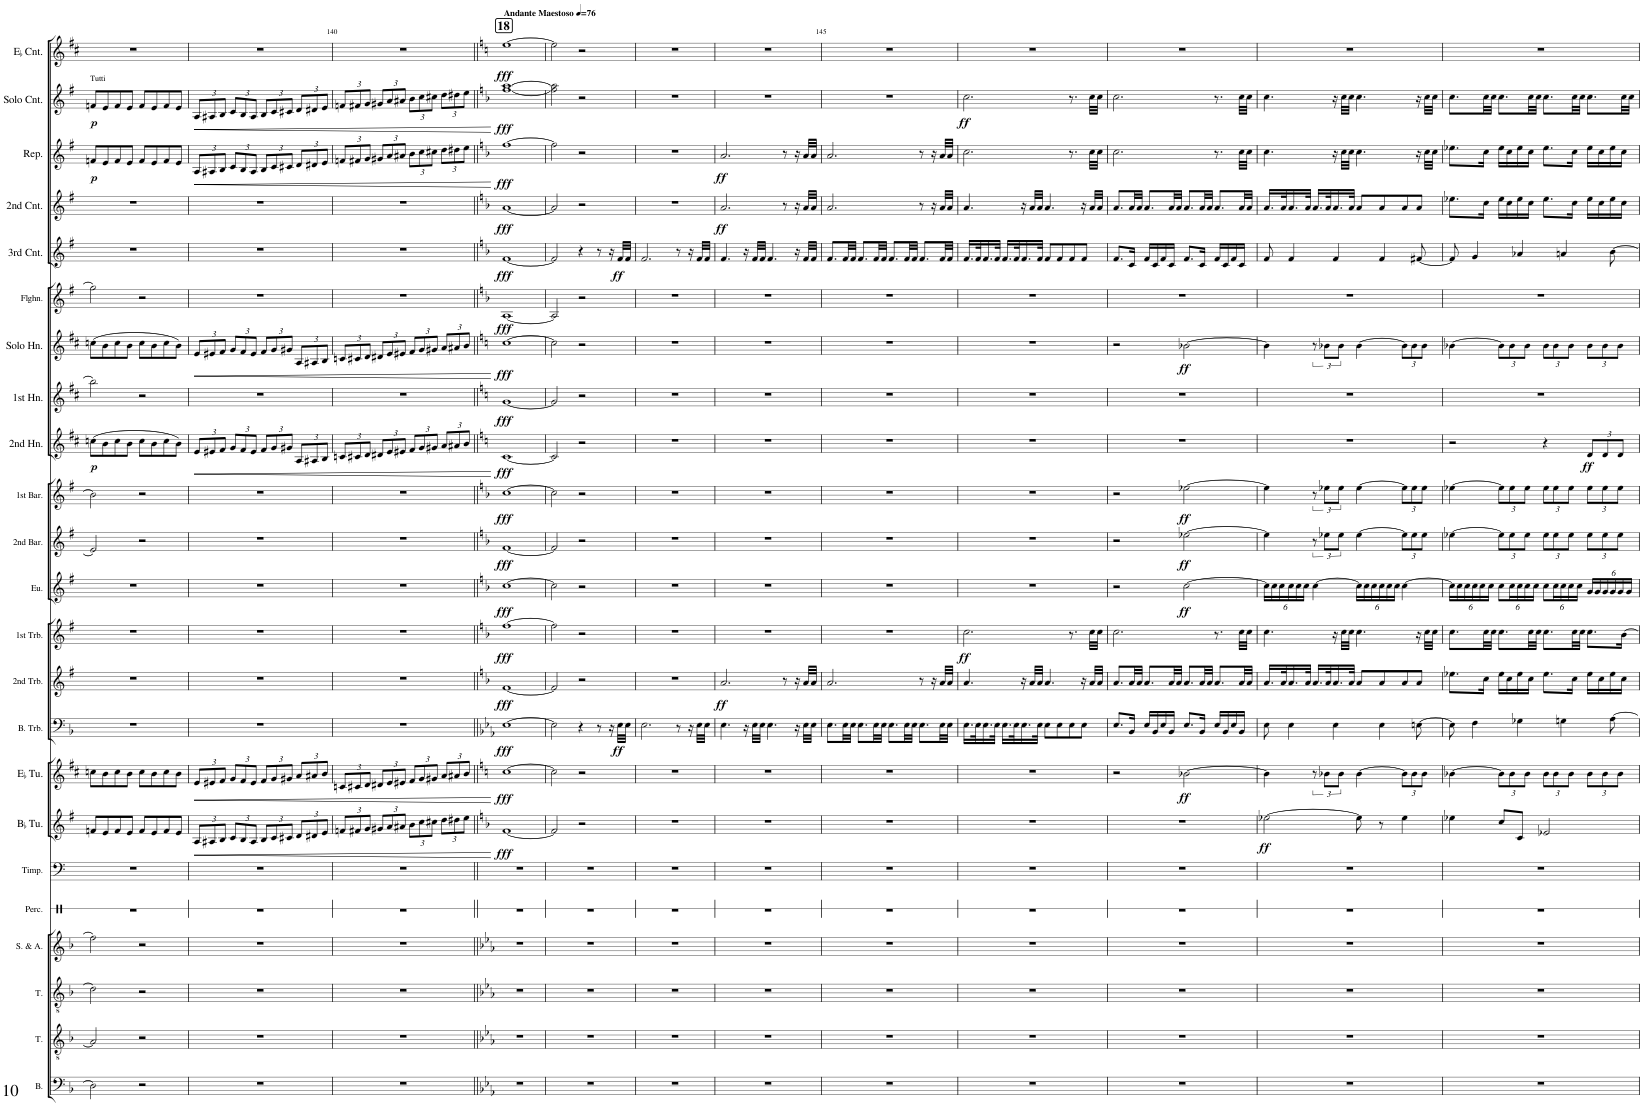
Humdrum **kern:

**kern	**kern	**kern	**kern	**kern	**kern	**kern	**dynam	**kern	**dynam	**kern	**dynam	**kern	**dynam	**kern	**dynam	**kern	**dynam	**kern	**dynam	**kern	**dynam	**kern	**dynam	**kern	**dynam	**kern	**dynam	**kern	**dynam	**kern	**dynam	**kern	**dynam	**kern	**dynam	**kern	**dynam	**kern	**dynam
*part23	*part22	*part21	*part20	*part19	*part18	*part17	*part17	*part16	*part16	*part15	*part15	*part14	*part14	*part13	*part13	*part12	*part12	*part11	*part11	*part10	*part10	*part9	*part9	*part8	*part8	*part7	*part7	*part6	*part6	*part5	*part5	*part4	*part4	*part3	*part3	*part2	*part2	*part1	*part1
*staff23	*staff22	*staff21	*staff20	*staff19	*staff18	*staff17	*staff17	*staff16	*staff16	*staff15	*staff15	*staff14	*staff14	*staff13	*staff13	*staff12	*staff12	*staff11	*staff11	*staff10	*staff10	*staff9	*staff9	*staff8	*staff8	*staff7	*staff7	*staff6	*staff6	*staff5	*staff5	*staff4	*staff4	*staff3	*staff3	*staff2	*staff2	*staff1	*staff1
*I"Bass	*I"Tenor	*I"Tenor	*I"Soprano Alto	*I"Percussion: Bass Drum, Gong, Cymbal	*I"6 Timpani	*I"BaccidentalFlat Tuba	*	*I"EaccidentalFlat Tuba	*	*I"Bass Trombone	*	*I"2nd Trombone	*	*I"1st Trombone	*	*I"Euphonium	*	*I"2nd Baritone	*	*I"1st Baritone	*	*I"2nd EaccidentalFlat Horn	*	*I"1st EaccidentalFlat Horn	*	*I"Solo EaccidentalFlat Horn	*	*I"Flugelhorn	*	*I"3rd BaccidentalFlat Cornet	*	*I"2nd BaccidentalFlat Cornet	*	*I"Repiano BaccidentalFlat Cornet	*	*I"Solo BaccidentalFlat Cornet	*	*I"EaccidentalFlat Cornet	*
*I'B.	*I'T.	*I'T.	*	*I'Perc.	*I'Timp.	*I'BaccidentalFlat Tu.	*	*I'EaccidentalFlat Tu.	*	*I'B. Trb.	*	*I'2nd Trb.	*	*I'1st Trb.	*	*I'Eu.	*	*I'2nd Bar.	*	*I'1st Bar.	*	*I'2nd Hn.	*	*I'1st Hn.	*	*I'Solo Hn.	*	*I'Flghn.	*	*I'3rd Cnt.	*	*I'2nd Cnt.	*	*I'Rep.	*	*I'Solo Cnt.	*	*I'EaccidentalFlat Cnt.	*
!!LO:PB:g=z
*clefF4	*clefGv2	*clefGv2	*clefG2	*clefX	*clefF4	*clefG2	*	*clefG2	*	*clefF4	*	*clefG2	*	*clefG2	*	*clefG2	*	*clefG2	*	*clefG2	*	*clefG2	*	*clefG2	*	*clefG2	*	*clefG2	*	*clefG2	*	*clefG2	*	*clefG2	*	*clefG2	*	*clefG2	*
*	*	*	*	*	*	*Trd15c26	*	*Trd12c21	*	*	*	*Trd8c14	*	*Trd8c14	*	*Trd8c14	*	*Trd8c14	*	*Trd8c14	*	*Trd5c9	*	*Trd5c9	*	*Trd5c9	*	*Trd1c2	*	*Trd1c2	*	*Trd1c2	*	*Trd1c2	*	*Trd1c2	*	*Trd-2c-3	*
*k[b-]	*k[b-]	*k[b-]	*k[b-]	*k[]	*k[]	*k[f#]	*	*k[f#c#]	*	*k[b-]	*	*k[f#]	*	*k[f#]	*	*k[f#]	*	*k[f#]	*	*k[f#]	*	*k[f#c#]	*	*k[f#c#]	*	*k[f#c#]	*	*k[f#]	*	*k[f#]	*	*k[f#]	*	*k[f#]	*	*k[f#]	*	*k[f#c#]	*
*M4/4	*M4/4	*M4/4	*M4/4	*M4/4	*M4/4	*M4/4	*	*M4/4	*	*M4/4	*	*M4/4	*	*M4/4	*	*M4/4	*	*M4/4	*	*M4/4	*	*M4/4	*	*M4/4	*	*M4/4	*	*M4/4	*	*M4/4	*	*M4/4	*	*M4/4	*	*M4/4	*	*M4/4	*
=138	=138	=138	=138	=138	=138	=138	=138	=138	=138	=138	=138	=138	=138	=138	=138	=138	=138	=138	=138	=138	=138	=138	=138	=138	=138	=138	=138	=138	=138	=138	=138	=138	=138	=138	=138	=138	=138	=138	=138
!	!	!	!	!	!	!	!	!	!	!	!	!	!	!	!	!	!	!	!	!	!	!	!	!	!	!	!	!	!	!	!	!	!	!	!	!LO:TX:a:t=Tutti	!	!	!
!	!	!	!	!	!	!	!	!	!	!	!	!	!	!	!	!	!	!	!	!	!	!	!LO:DY:b	!	!	!	!	!	!	!	!	!	!	!	!LO:DY:b	!	!LO:DY:b	!	!
2D\]	2A/]	2d\]	2ff\]	1r	1r	8fn/L	.	8ccn\L	.	1r	.	1r	.	1r	.	1r	.	2e/]	.	2b\]	.	(8ccn\L	p	2bb\]	.	(8ccn\L	.	2gg\]	.	1r	.	1r	.	8fn/L	p	8fn/L	p	1r	.
.	.	.	.	.	.	8e/	.	8b\	.	.	.	.	.	.	.	.	.	.	.	.	.	8b\	.	.	.	8b\	.	.	.	.	.	.	.	8e/	.	8e/	.	.	.
.	.	.	.	.	.	8f/	.	8cc\	.	.	.	.	.	.	.	.	.	.	.	.	.	8cc\	.	.	.	8cc\	.	.	.	.	.	.	.	8f/	.	8f/	.	.	.
.	.	.	.	.	.	8e/J	.	8b\J	.	.	.	.	.	.	.	.	.	.	.	.	.	8b\J	.	.	.	8b\J	.	.	.	.	.	.	.	8e/J	.	8e/J	.	.	.
2r	2r	2r	2r	.	.	8f/L	.	8cc\L	.	.	.	.	.	.	.	.	.	2r	.	2r	.	8cc\L	.	2r	.	8cc\L	.	2r	.	.	.	.	.	8f/L	.	8f/L	.	.	.
.	.	.	.	.	.	8e/	.	8b\	.	.	.	.	.	.	.	.	.	.	.	.	.	8b\	.	.	.	8b\	.	.	.	.	.	.	.	8e/	.	8e/	.	.	.
.	.	.	.	.	.	8f/	.	8cc\	.	.	.	.	.	.	.	.	.	.	.	.	.	8cc\	.	.	.	8cc\	.	.	.	.	.	.	.	8f/	.	8f/	.	.	.
.	.	.	.	.	.	8e/J	.	8b\J	.	.	.	.	.	.	.	.	.	.	.	.	.	8b\J)	.	.	.	8b\J)	.	.	.	.	.	.	.	8e/J	.	8e/J	.	.	.
=139	=139	=139	=139	=139	=139	=139	=139	=139	=139	=139	=139	=139	=139	=139	=139	=139	=139	=139	=139	=139	=139	=139	=139	=139	=139	=139	=139	=139	=139	=139	=139	=139	=139	=139	=139	=139	=139	=139	=139
*	*	*	*	*	*	*Xbrackettup	*	*	*	*	*	*	*	*	*	*	*	*	*	*	*	*	*	*	*	*	*	*	*	*	*	*	*	*	*	*	*	*	*
!	!	!	!	!	!	!	!LO:HP:b	!	!	!	!	!	!	!	!	!	!	!	!	!	!	!	!	!	!	!	!	!	!	!	!	!	!	!	!	!	!	!	!
*	*	*	*	*	*	*	*	*Xbrackettup	*	*	*	*	*	*	*	*	*	*	*	*	*	*	*	*	*	*	*	*	*	*	*	*	*	*	*	*	*	*	*
!	!	!	!	!	!	!	!	!	!LO:HP:b	!	!	!	!	!	!	!	!	!	!	!	!	!	!	!	!	!	!	!	!	!	!	!	!	!	!	!	!	!	!
*	*	*	*	*	*	*	*	*	*	*	*	*	*	*	*	*	*	*	*	*	*	*Xbrackettup	*	*	*	*	*	*	*	*	*	*	*	*	*	*	*	*	*
!	!	!	!	!	!	!	!	!	!	!	!	!	!	!	!	!	!	!	!	!	!	!	!LO:HP:b	!	!	!	!	!	!	!	!	!	!	!	!	!	!	!	!
*	*	*	*	*	*	*	*	*	*	*	*	*	*	*	*	*	*	*	*	*	*	*	*	*	*	*Xbrackettup	*	*	*	*	*	*	*	*	*	*	*	*	*
!	!	!	!	!	!	!	!	!	!	!	!	!	!	!	!	!	!	!	!	!	!	!	!	!	!	!	!LO:HP:b	!	!	!	!	!	!	!	!	!	!	!	!
*	*	*	*	*	*	*	*	*	*	*	*	*	*	*	*	*	*	*	*	*	*	*	*	*	*	*	*	*	*	*	*	*	*	*Xbrackettup	*	*	*	*	*
!	!	!	!	!	!	!	!	!	!	!	!	!	!	!	!	!	!	!	!	!	!	!	!	!	!	!	!	!	!	!	!	!	!	!	!LO:HP:b	!	!	!	!
*	*	*	*	*	*	*	*	*	*	*	*	*	*	*	*	*	*	*	*	*	*	*	*	*	*	*	*	*	*	*	*	*	*	*	*	*Xbrackettup	*	*	*
!	!	!	!	!	!	!	!	!	!	!	!	!	!	!	!	!	!	!	!	!	!	!	!	!	!	!	!	!	!	!	!	!	!	!	!	!	!LO:HP:b	!	!
1r	1r	1r	1r	1r	1r	12A/L	<	12e/L	<	1r	.	1r	.	1r	.	1r	.	1r	.	1r	.	12e/L	<	1r	.	12e/L	<	1r	.	1r	.	1r	.	12A/L	<	12A/L	<	1r	.
.	.	.	.	.	.	12A#X/	.	12e#X/	.	.	.	.	.	.	.	.	.	.	.	.	.	12e#X/	.	.	.	12e#X/	.	.	.	.	.	.	.	12A#X/	.	12A#X/	.	.	.
.	.	.	.	.	.	12B/J	.	12f#/J	.	.	.	.	.	.	.	.	.	.	.	.	.	12f#/J	.	.	.	12f#/J	.	.	.	.	.	.	.	12B/J	.	12B/J	.	.	.
.	.	.	.	.	.	12c/L	.	12g/L	.	.	.	.	.	.	.	.	.	.	.	.	.	12g/L	.	.	.	12g/L	.	.	.	.	.	.	.	12c/L	.	12c/L	.	.	.
.	.	.	.	.	.	12B/	.	12f#/	.	.	.	.	.	.	.	.	.	.	.	.	.	12f#/	.	.	.	12f#/	.	.	.	.	.	.	.	12B/	.	12B/	.	.	.
.	.	.	.	.	.	12A#/J	.	12e#/J	.	.	.	.	.	.	.	.	.	.	.	.	.	12e#/J	.	.	.	12e#/J	.	.	.	.	.	.	.	12A#/J	.	12A#/J	.	.	.
.	.	.	.	.	.	12B/L	.	12f#/L	.	.	.	.	.	.	.	.	.	.	.	.	.	12f#/L	.	.	.	12f#/L	.	.	.	.	.	.	.	12B/L	.	12B/L	.	.	.
.	.	.	.	.	.	12c/	.	12g/	.	.	.	.	.	.	.	.	.	.	.	.	.	12g/	.	.	.	12g/	.	.	.	.	.	.	.	12c/	.	12c/	.	.	.
.	.	.	.	.	.	12c#X/J	.	12g#X/J	.	.	.	.	.	.	.	.	.	.	.	.	.	12g#X/J	.	.	.	12g#X/J	.	.	.	.	.	.	.	12c#X/J	.	12c#X/J	.	.	.
.	.	.	.	.	.	12d/L	.	12a/L	.	.	.	.	.	.	.	.	.	.	.	.	.	12A/L	.	.	.	12A/L	.	.	.	.	.	.	.	12d/L	.	12d/L	.	.	.
.	.	.	.	.	.	12d#X/	.	12a#X/	.	.	.	.	.	.	.	.	.	.	.	.	.	12A#X/	.	.	.	12A#X/	.	.	.	.	.	.	.	12d#X/	.	12d#X/	.	.	.
.	.	.	.	.	.	12e/J	.	12b/J	.	.	.	.	.	.	.	.	.	.	.	.	.	12B/J	.	.	.	12B/J	.	.	.	.	.	.	.	12e/J	.	12e/J	.	.	.
=140	=140	=140	=140	=140	=140	=140	=140	=140	=140	=140	=140	=140	=140	=140	=140	=140	=140	=140	=140	=140	=140	=140	=140	=140	=140	=140	=140	=140	=140	=140	=140	=140	=140	=140	=140	=140	=140	=140	=140
1r	1r	1r	1r	1r	1r	12fn/L	.	12cn/L	.	1r	.	1r	.	1r	.	1r	.	1r	.	1r	.	12cn/L	.	1r	.	12cn/L	.	1r	.	1r	.	1r	.	12fn/L	.	12fn/L	.	1r	.
.	.	.	.	.	.	12f#X/	.	12c#X/	.	.	.	.	.	.	.	.	.	.	.	.	.	12c#X/	.	.	.	12c#X/	.	.	.	.	.	.	.	12f#X/	.	12f#X/	.	.	.
.	.	.	.	.	.	12g/J	.	12d/J	.	.	.	.	.	.	.	.	.	.	.	.	.	12d/J	.	.	.	12d/J	.	.	.	.	.	.	.	12g/J	.	12g/J	.	.	.
.	.	.	.	.	.	12g#X/L	.	12d#X/L	.	.	.	.	.	.	.	.	.	.	.	.	.	12d#X/L	.	.	.	12d#X/L	.	.	.	.	.	.	.	12g#X/L	.	12g#X/L	.	.	.
.	.	.	.	.	.	12a/	.	12e/	.	.	.	.	.	.	.	.	.	.	.	.	.	12e/	.	.	.	12e/	.	.	.	.	.	.	.	12a/	.	12a/	.	.	.
.	.	.	.	.	.	12a#X/J	.	12e#X/J	.	.	.	.	.	.	.	.	.	.	.	.	.	12e#X/J	.	.	.	12e#X/J	.	.	.	.	.	.	.	12a#X/J	.	12a#X/J	.	.	.
.	.	.	.	.	.	12b\L	.	12f#/L	.	.	.	.	.	.	.	.	.	.	.	.	.	12f#/L	.	.	.	12f#/L	.	.	.	.	.	.	.	12b\L	.	12b\L	.	.	.
.	.	.	.	.	.	12cc\	.	12g/	.	.	.	.	.	.	.	.	.	.	.	.	.	12g/	.	.	.	12g/	.	.	.	.	.	.	.	12cc\	.	12cc\	.	.	.
.	.	.	.	.	.	12cc#X\J	.	12g#X/J	.	.	.	.	.	.	.	.	.	.	.	.	.	12g#X/J	.	.	.	12g#X/J	.	.	.	.	.	.	.	12cc#X\J	.	12cc#X\J	.	.	.
.	.	.	.	.	.	12dd\L	.	12a/L	.	.	.	.	.	.	.	.	.	.	.	.	.	12a/L	.	.	.	12a/L	.	.	.	.	.	.	.	12dd\L	.	12dd\L	.	.	.
.	.	.	.	.	.	12dd#X\	.	12a#X/	.	.	.	.	.	.	.	.	.	.	.	.	.	12a#X/	.	.	.	12a#X/	.	.	.	.	.	.	.	12dd#X\	.	12dd#X\	.	.	.
.	.	.	.	.	.	12ee\J	.	12b/J	.	.	.	.	.	.	.	.	.	.	.	.	.	12b/J	.	.	.	12b/J	.	.	.	.	.	.	.	12ee\J	.	12ee\J	.	.	.
.	.	.	.	.	.	.	[	.	[	.	.	.	.	.	.	.	.	.	.	.	.	.	[	.	.	.	[	.	.	.	.	.	.	.	[	.	[	.	.
=141||	=141||	=141||	=141||	=141||	=141||	=141||	=141||	=141||	=141||	=141||	=141||	=141||	=141||	=141||	=141||	=141||	=141||	=141||	=141||	=141||	=141||	=141||	=141||	=141||	=141||	=141||	=141||	=141||	=141||	=141||	=141||	=141||	=141||	=141||	=141||	=141||	=141||	=141||	=141||
*k[b-e-a-]	*k[b-e-a-]	*k[b-e-a-]	*k[b-e-a-]	*	*	*k[b-]	*	*k[]	*	*k[b-e-a-]	*	*k[b-]	*	*k[b-]	*	*k[b-]	*	*k[b-]	*	*k[b-]	*	*k[]	*	*k[]	*	*k[]	*	*k[b-]	*	*k[b-]	*	*k[b-]	*	*k[b-]	*	*k[b-]	*	*k[]	*
*	*	*	*	*	*	*	*	*	*	*	*	*	*	*	*	*	*	*	*	*	*	*	*	*	*	*	*	*	*	*	*	*	*	*	*	*	*	*MM76	*
!	!	!	!	!	!	!	!	!	!	!	!	!	!	!	!	!	!	!	!	!	!	!	!	!	!	!	!	!	!	!	!	!	!	!	!	!	!	!LO:TX:a:B:t=Andante Maestoso	!
!	!	!	!	!	!	!	!	!	!	!	!	!	!	!	!	!	!	!	!	!	!	!	!	!	!	!	!	!	!	!	!	!	!	!	!	!	!	!LO:TX:a:B:t=18	!
!	!	!	!	!	!	!	!LO:DY:b	!	!LO:DY:b	!	!LO:DY:b	!	!LO:DY:b	!	!LO:DY:b	!	!LO:DY:b	!	!LO:DY:b	!	!LO:DY:b	!	!LO:DY:b	!	!LO:DY:b	!	!LO:DY:b	!	!LO:DY:b	!	!LO:DY:b	!	!LO:DY:b	!	!LO:DY:b	!	!LO:DY:b	!	!LO:DY:b
1r	1r	1r	1r	1r	1r	[1f	fff	[1cc	fff	[1E-	fff	[1f	fff	[1ff	fff	[1cc	fff	[1f	fff	[1cc	fff	[1c	fff	[1g	fff	[1cc	fff	[1A	fff	[1f	fff	[1a	fff	[1ff	fff	[1ff [1aa	fff	[1ee	fff
=142	=142	=142	=142	=142	=142	=142	=142	=142	=142	=142	=142	=142	=142	=142	=142	=142	=142	=142	=142	=142	=142	=142	=142	=142	=142	=142	=142	=142	=142	=142	=142	=142	=142	=142	=142	=142	=142	=142	=142
1r	1r	1r	1r	1r	1r	2f/]	.	2cc\]	.	2E-\]	.	2f/]	.	2ff\]	.	2cc\]	.	2f/]	.	2cc\]	.	2c/]	.	2g/]	.	2cc\]	.	2A/]	.	2f/]	.	2a/]	.	2ff\]	.	2ff\] 2aa\]	.	2ee\]	.
.	.	.	.	.	.	2r	.	2r	.	4r	.	2r	.	2r	.	2r	.	2r	.	2r	.	2r	.	2r	.	2r	.	2r	.	4r	.	2r	.	2r	.	2r	.	2r	.
.	.	.	.	.	.	.	.	.	.	8r	.	.	.	.	.	.	.	.	.	.	.	.	.	.	.	.	.	.	.	8r	.	.	.	.	.	.	.	.	.
.	.	.	.	.	.	.	.	.	.	16r	.	.	.	.	.	.	.	.	.	.	.	.	.	.	.	.	.	.	.	16r	.	.	.	.	.	.	.	.	.
!	!	!	!	!	!	!	!	!	!	!	!LO:DY:b	!	!	!	!	!	!	!	!	!	!	!	!	!	!	!	!	!	!	!	!LO:DY:b	!	!	!	!	!	!	!	!
.	.	.	.	.	.	.	.	.	.	32E-\LLL	ff	.	.	.	.	.	.	.	.	.	.	.	.	.	.	.	.	.	.	32f/LLL	ff	.	.	.	.	.	.	.	.
.	.	.	.	.	.	.	.	.	.	32E-\JJJ	.	.	.	.	.	.	.	.	.	.	.	.	.	.	.	.	.	.	.	32f/JJJ	.	.	.	.	.	.	.	.	.
=143	=143	=143	=143	=143	=143	=143	=143	=143	=143	=143	=143	=143	=143	=143	=143	=143	=143	=143	=143	=143	=143	=143	=143	=143	=143	=143	=143	=143	=143	=143	=143	=143	=143	=143	=143	=143	=143	=143	=143
1r	1r	1r	1r	1r	1r	1r	.	1r	.	2.E-\	.	1r	.	1r	.	1r	.	1r	.	1r	.	1r	.	1r	.	1r	.	1r	.	2.f/	.	1r	.	1r	.	1r	.	1r	.
.	.	.	.	.	.	.	.	.	.	8r	.	.	.	.	.	.	.	.	.	.	.	.	.	.	.	.	.	.	.	8r	.	.	.	.	.	.	.	.	.
.	.	.	.	.	.	.	.	.	.	16r	.	.	.	.	.	.	.	.	.	.	.	.	.	.	.	.	.	.	.	16r	.	.	.	.	.	.	.	.	.
.	.	.	.	.	.	.	.	.	.	32E-\LLL	.	.	.	.	.	.	.	.	.	.	.	.	.	.	.	.	.	.	.	32f/LLL	.	.	.	.	.	.	.	.	.
.	.	.	.	.	.	.	.	.	.	32E-\JJJ	.	.	.	.	.	.	.	.	.	.	.	.	.	.	.	.	.	.	.	32f/JJJ	.	.	.	.	.	.	.	.	.
=144	=144	=144	=144	=144	=144	=144	=144	=144	=144	=144	=144	=144	=144	=144	=144	=144	=144	=144	=144	=144	=144	=144	=144	=144	=144	=144	=144	=144	=144	=144	=144	=144	=144	=144	=144	=144	=144	=144	=144
!	!	!	!	!	!	!	!	!	!	!	!	!	!LO:DY:b	!	!	!	!	!	!	!	!	!	!	!	!	!	!	!	!	!	!	!	!LO:DY:b	!	!LO:DY:b	!	!	!	!
1r	1r	1r	1r	1r	1r	1r	.	1r	.	4.E-\	.	2.a/	ff	1r	.	1r	.	1r	.	1r	.	1r	.	1r	.	1r	.	1r	.	4.f/	.	2.a/	ff	2.a/	ff	1r	.	1r	.
.	.	.	.	.	.	.	.	.	.	16r	.	.	.	.	.	.	.	.	.	.	.	.	.	.	.	.	.	.	.	16r	.	.	.	.	.	.	.	.	.
.	.	.	.	.	.	.	.	.	.	32E-\LLL	.	.	.	.	.	.	.	.	.	.	.	.	.	.	.	.	.	.	.	32f/LLL	.	.	.	.	.	.	.	.	.
.	.	.	.	.	.	.	.	.	.	32E-\JJJ	.	.	.	.	.	.	.	.	.	.	.	.	.	.	.	.	.	.	.	32f/JJJ	.	.	.	.	.	.	.	.	.
.	.	.	.	.	.	.	.	.	.	4.E-\	.	.	.	.	.	.	.	.	.	.	.	.	.	.	.	.	.	.	.	4.f/	.	.	.	.	.	.	.	.	.
.	.	.	.	.	.	.	.	.	.	.	.	8r	.	.	.	.	.	.	.	.	.	.	.	.	.	.	.	.	.	.	.	8r	.	8r	.	.	.	.	.
.	.	.	.	.	.	.	.	.	.	16r	.	16r	.	.	.	.	.	.	.	.	.	.	.	.	.	.	.	.	.	16r	.	16r	.	16r	.	.	.	.	.
.	.	.	.	.	.	.	.	.	.	32E-\LLL	.	32a/LLL	.	.	.	.	.	.	.	.	.	.	.	.	.	.	.	.	.	32f/LLL	.	32a/LLL	.	32a/LLL	.	.	.	.	.
.	.	.	.	.	.	.	.	.	.	32E-\JJJ	.	32a/JJJ	.	.	.	.	.	.	.	.	.	.	.	.	.	.	.	.	.	32f/JJJ	.	32a/JJJ	.	32a/JJJ	.	.	.	.	.
=145	=145	=145	=145	=145	=145	=145	=145	=145	=145	=145	=145	=145	=145	=145	=145	=145	=145	=145	=145	=145	=145	=145	=145	=145	=145	=145	=145	=145	=145	=145	=145	=145	=145	=145	=145	=145	=145	=145	=145
1r	1r	1r	1r	1r	1r	1r	.	1r	.	8.E-\L	.	2.a/	.	1r	.	1r	.	1r	.	1r	.	1r	.	1r	.	1r	.	1r	.	8.f/L	.	2.a/	.	2.a/	.	1r	.	1r	.
.	.	.	.	.	.	.	.	.	.	32E-\LL	.	.	.	.	.	.	.	.	.	.	.	.	.	.	.	.	.	.	.	32f/LL	.	.	.	.	.	.	.	.	.
.	.	.	.	.	.	.	.	.	.	32E-\JJJ	.	.	.	.	.	.	.	.	.	.	.	.	.	.	.	.	.	.	.	32f/JJJ	.	.	.	.	.	.	.	.	.
.	.	.	.	.	.	.	.	.	.	8.E-\L	.	.	.	.	.	.	.	.	.	.	.	.	.	.	.	.	.	.	.	8.f/L	.	.	.	.	.	.	.	.	.
.	.	.	.	.	.	.	.	.	.	32E-\LL	.	.	.	.	.	.	.	.	.	.	.	.	.	.	.	.	.	.	.	32f/LL	.	.	.	.	.	.	.	.	.
.	.	.	.	.	.	.	.	.	.	32E-\JJJ	.	.	.	.	.	.	.	.	.	.	.	.	.	.	.	.	.	.	.	32f/JJJ	.	.	.	.	.	.	.	.	.
.	.	.	.	.	.	.	.	.	.	8.E-\L	.	.	.	.	.	.	.	.	.	.	.	.	.	.	.	.	.	.	.	8.f/L	.	.	.	.	.	.	.	.	.
.	.	.	.	.	.	.	.	.	.	32E-\LL	.	.	.	.	.	.	.	.	.	.	.	.	.	.	.	.	.	.	.	32f/LL	.	.	.	.	.	.	.	.	.
.	.	.	.	.	.	.	.	.	.	32E-\JJJ	.	.	.	.	.	.	.	.	.	.	.	.	.	.	.	.	.	.	.	32f/JJJ	.	.	.	.	.	.	.	.	.
.	.	.	.	.	.	.	.	.	.	8.E-\L	.	8r	.	.	.	.	.	.	.	.	.	.	.	.	.	.	.	.	.	8.f/L	.	8r	.	8r	.	.	.	.	.
.	.	.	.	.	.	.	.	.	.	.	.	16r	.	.	.	.	.	.	.	.	.	.	.	.	.	.	.	.	.	.	.	16r	.	16r	.	.	.	.	.
.	.	.	.	.	.	.	.	.	.	32E-\LL	.	32a/LLL	.	.	.	.	.	.	.	.	.	.	.	.	.	.	.	.	.	32f/LL	.	32a/LLL	.	32a/LLL	.	.	.	.	.
.	.	.	.	.	.	.	.	.	.	32E-\JJJ	.	32a/JJJ	.	.	.	.	.	.	.	.	.	.	.	.	.	.	.	.	.	32f/JJJ	.	32a/JJJ	.	32a/JJJ	.	.	.	.	.
=146	=146	=146	=146	=146	=146	=146	=146	=146	=146	=146	=146	=146	=146	=146	=146	=146	=146	=146	=146	=146	=146	=146	=146	=146	=146	=146	=146	=146	=146	=146	=146	=146	=146	=146	=146	=146	=146	=146	=146
!	!	!	!	!	!	!	!	!	!	!	!	!	!	!	!LO:DY:b	!	!	!	!	!	!	!	!	!	!	!	!	!	!	!	!	!	!	!	!	!	!LO:DY:b	!	!
1r	1r	1r	1r	1r	1r	1r	.	1r	.	16.E-\LL	.	4.a/	.	2.cc\	ff	1r	.	1r	.	1r	.	1r	.	1r	.	1r	.	1r	.	16.f/LL	.	4.a/	.	2.cc\	.	2.cc\	ff	1r	.
.	.	.	.	.	.	.	.	.	.	32E-\K	.	.	.	.	.	.	.	.	.	.	.	.	.	.	.	.	.	.	.	32f/K	.	.	.	.	.	.	.	.	.
.	.	.	.	.	.	.	.	.	.	16.E-\	.	.	.	.	.	.	.	.	.	.	.	.	.	.	.	.	.	.	.	16.f/	.	.	.	.	.	.	.	.	.
.	.	.	.	.	.	.	.	.	.	32E-\JJk	.	.	.	.	.	.	.	.	.	.	.	.	.	.	.	.	.	.	.	32f/JJk	.	.	.	.	.	.	.	.	.
.	.	.	.	.	.	.	.	.	.	16.E-\LL	.	.	.	.	.	.	.	.	.	.	.	.	.	.	.	.	.	.	.	16.f/LL	.	.	.	.	.	.	.	.	.
.	.	.	.	.	.	.	.	.	.	32E-\K	.	.	.	.	.	.	.	.	.	.	.	.	.	.	.	.	.	.	.	32f/K	.	.	.	.	.	.	.	.	.
.	.	.	.	.	.	.	.	.	.	16.E-\	.	16r	.	.	.	.	.	.	.	.	.	.	.	.	.	.	.	.	.	16.f/	.	16r	.	.	.	.	.	.	.
.	.	.	.	.	.	.	.	.	.	.	.	32a/LLL	.	.	.	.	.	.	.	.	.	.	.	.	.	.	.	.	.	.	.	32a/LLL	.	.	.	.	.	.	.
.	.	.	.	.	.	.	.	.	.	32E-\JJk	.	32a/JJJ	.	.	.	.	.	.	.	.	.	.	.	.	.	.	.	.	.	32f/JJk	.	32a/JJJ	.	.	.	.	.	.	.
.	.	.	.	.	.	.	.	.	.	8E-\L	.	4.a/	.	.	.	.	.	.	.	.	.	.	.	.	.	.	.	.	.	8f/L	.	4.a/	.	.	.	.	.	.	.
.	.	.	.	.	.	.	.	.	.	8E-\	.	.	.	.	.	.	.	.	.	.	.	.	.	.	.	.	.	.	.	8f/	.	.	.	.	.	.	.	.	.
.	.	.	.	.	.	.	.	.	.	8E-\	.	.	.	8.r	.	.	.	.	.	.	.	.	.	.	.	.	.	.	.	8f/	.	.	.	8.r	.	8.r	.	.	.
.	.	.	.	.	.	.	.	.	.	8E-\J	.	16r	.	.	.	.	.	.	.	.	.	.	.	.	.	.	.	.	.	8f/J	.	16r	.	.	.	.	.	.	.
.	.	.	.	.	.	.	.	.	.	.	.	32a/LLL	.	32cc\LLL	.	.	.	.	.	.	.	.	.	.	.	.	.	.	.	.	.	32a/LLL	.	32cc\LLL	.	32cc\LLL	.	.	.
.	.	.	.	.	.	.	.	.	.	.	.	32a/JJJ	.	32cc\JJJ	.	.	.	.	.	.	.	.	.	.	.	.	.	.	.	.	.	32a/JJJ	.	32cc\JJJ	.	32cc\JJJ	.	.	.
=147	=147	=147	=147	=147	=147	=147	=147	=147	=147	=147	=147	=147	=147	=147	=147	=147	=147	=147	=147	=147	=147	=147	=147	=147	=147	=147	=147	=147	=147	=147	=147	=147	=147	=147	=147	=147	=147	=147	=147
1r	1r	1r	1r	1r	1r	1r	.	2r	.	8.E-/L	.	8.a/L	.	2.cc\	.	2r	.	2r	.	2r	.	1r	.	1r	.	2r	.	1r	.	8.f/L	.	8.a/L	.	2.cc\	.	2.cc\	.	1r	.
.	.	.	.	.	.	.	.	.	.	16BB-/Jk	.	32a/LL	.	.	.	.	.	.	.	.	.	.	.	.	.	.	.	.	.	16c/Jk	.	32a/LL	.	.	.	.	.	.	.
.	.	.	.	.	.	.	.	.	.	.	.	32a/JJJ	.	.	.	.	.	.	.	.	.	.	.	.	.	.	.	.	.	.	.	32a/JJJ	.	.	.	.	.	.	.
.	.	.	.	.	.	.	.	.	.	16E-/LL	.	8.a/L	.	.	.	.	.	.	.	.	.	.	.	.	.	.	.	.	.	16f/LL	.	8.a/L	.	.	.	.	.	.	.
.	.	.	.	.	.	.	.	.	.	16BB-/	.	.	.	.	.	.	.	.	.	.	.	.	.	.	.	.	.	.	.	16c/	.	.	.	.	.	.	.	.	.
.	.	.	.	.	.	.	.	.	.	16E-/	.	.	.	.	.	.	.	.	.	.	.	.	.	.	.	.	.	.	.	16f/	.	.	.	.	.	.	.	.	.
.	.	.	.	.	.	.	.	.	.	16BB-/JJ	.	32a/LL	.	.	.	.	.	.	.	.	.	.	.	.	.	.	.	.	.	16c/JJ	.	32a/LL	.	.	.	.	.	.	.
.	.	.	.	.	.	.	.	.	.	.	.	32a/JJJ	.	.	.	.	.	.	.	.	.	.	.	.	.	.	.	.	.	.	.	32a/JJJ	.	.	.	.	.	.	.
!	!	!	!	!	!	!	!	!	!LO:DY:b	!	!	!	!	!	!	!	!LO:DY:b	!	!LO:DY:b	!	!LO:DY:b	!	!	!	!	!	!LO:DY:b	!	!	!	!	!	!	!	!	!	!	!	!
.	.	.	.	.	.	.	.	[2b-X\	ff	8.E-/L	.	8.a/L	.	.	.	[2cc\	ff	[2ee-X\	ff	[2ee-X\	ff	.	.	.	.	[2b-X\	ff	.	.	8.f/L	.	8.a/L	.	.	.	.	.	.	.
.	.	.	.	.	.	.	.	.	.	16BB-/Jk	.	32a/LL	.	.	.	.	.	.	.	.	.	.	.	.	.	.	.	.	.	16c/Jk	.	32a/LL	.	.	.	.	.	.	.
.	.	.	.	.	.	.	.	.	.	.	.	32a/JJJ	.	.	.	.	.	.	.	.	.	.	.	.	.	.	.	.	.	.	.	32a/JJJ	.	.	.	.	.	.	.
.	.	.	.	.	.	.	.	.	.	16E-/LL	.	8.a/L	.	8.r	.	.	.	.	.	.	.	.	.	.	.	.	.	.	.	16f/LL	.	8.a/L	.	8.r	.	8.r	.	.	.
.	.	.	.	.	.	.	.	.	.	16BB-/	.	.	.	.	.	.	.	.	.	.	.	.	.	.	.	.	.	.	.	16c/	.	.	.	.	.	.	.	.	.
.	.	.	.	.	.	.	.	.	.	16E-/	.	.	.	.	.	.	.	.	.	.	.	.	.	.	.	.	.	.	.	16f/	.	.	.	.	.	.	.	.	.
.	.	.	.	.	.	.	.	.	.	16BB-/JJ	.	32a/LL	.	32cc\LLL	.	.	.	.	.	.	.	.	.	.	.	.	.	.	.	16c/JJ	.	32a/LL	.	32cc\LLL	.	32cc\LLL	.	.	.
.	.	.	.	.	.	.	.	.	.	.	.	32a/JJJ	.	32cc\JJJ	.	.	.	.	.	.	.	.	.	.	.	.	.	.	.	.	.	32a/JJJ	.	32cc\JJJ	.	32cc\JJJ	.	.	.
=148	=148	=148	=148	=148	=148	=148	=148	=148	=148	=148	=148	=148	=148	=148	=148	=148	=148	=148	=148	=148	=148	=148	=148	=148	=148	=148	=148	=148	=148	=148	=148	=148	=148	=148	=148	=148	=148	=148	=148
*	*	*	*	*	*	*	*	*	*	*	*	*	*	*	*	*Xbrackettup	*	*	*	*	*	*	*	*	*	*	*	*	*	*	*	*	*	*	*	*	*	*	*
!	!	!	!	!	!	!	!LO:DY:b	!	!	!	!	!	!	!	!	!	!	!	!	!	!	!	!	!	!	!	!	!	!	!	!	!	!	!	!	!	!	!	!
1r	1r	1r	1r	1r	1r	[2ee-X\	ff	4b-\]	.	8E-\	.	16.a/LL	.	4.cc\	.	24cc\LL]	.	4ee-\]	.	4ee-\]	.	1r	.	1r	.	4b-\]	.	1r	.	8f/	.	16.a/LL	.	4.cc\	.	4.cc\	.	1r	.
.	.	.	.	.	.	.	.	.	.	.	.	.	.	.	.	24cc\	.	.	.	.	.	.	.	.	.	.	.	.	.	.	.	.	.	.	.	.	.	.	.
.	.	.	.	.	.	.	.	.	.	.	.	.	.	.	.	24cc\	.	.	.	.	.	.	.	.	.	.	.	.	.	.	.	.	.	.	.	.	.	.	.
.	.	.	.	.	.	.	.	.	.	.	.	32a/K	.	.	.	.	.	.	.	.	.	.	.	.	.	.	.	.	.	.	.	32a/K	.	.	.	.	.	.	.
.	.	.	.	.	.	.	.	.	.	4E-\	.	16.a/	.	.	.	24cc\	.	.	.	.	.	.	.	.	.	.	.	.	.	4f/	.	16.a/	.	.	.	.	.	.	.
.	.	.	.	.	.	.	.	.	.	.	.	.	.	.	.	24cc\	.	.	.	.	.	.	.	.	.	.	.	.	.	.	.	.	.	.	.	.	.	.	.
.	.	.	.	.	.	.	.	.	.	.	.	.	.	.	.	24cc\JJ	.	.	.	.	.	.	.	.	.	.	.	.	.	.	.	.	.	.	.	.	.	.	.
.	.	.	.	.	.	.	.	.	.	.	.	32a/JJk	.	.	.	.	.	.	.	.	.	.	.	.	.	.	.	.	.	.	.	32a/JJk	.	.	.	.	.	.	.
*	*	*	*	*	*	*	*	*brackettup	*	*	*	*	*	*	*	*	*	*	*	*	*	*	*	*	*	*brackettup	*	*	*	*	*	*	*	*	*	*	*	*	*
.	.	.	.	.	.	.	.	12r	.	.	.	16.a/LL	.	.	.	[4cc\	.	12r	.	12r	.	.	.	.	.	12r	.	.	.	.	.	16.a/LL	.	.	.	.	.	.	.
.	.	.	.	.	.	.	.	12b-X\L	.	.	.	.	.	.	.	.	.	12ee-X\L	.	12ee-X\L	.	.	.	.	.	12b-X\L	.	.	.	.	.	.	.	.	.	.	.	.	.
.	.	.	.	.	.	.	.	.	.	.	.	32a/K	.	.	.	.	.	.	.	.	.	.	.	.	.	.	.	.	.	.	.	32a/K	.	.	.	.	.	.	.
.	.	.	.	.	.	.	.	.	.	4E-\	.	16.a/	.	16r	.	.	.	.	.	.	.	.	.	.	.	.	.	.	.	4f/	.	16.a/	.	16r	.	16r	.	.	.
.	.	.	.	.	.	.	.	12b-\J	.	.	.	.	.	.	.	.	.	12ee-\J	.	12ee-\J	.	.	.	.	.	12b-\J	.	.	.	.	.	.	.	.	.	.	.	.	.
.	.	.	.	.	.	.	.	.	.	.	.	.	.	32cc\LLL	.	.	.	.	.	.	.	.	.	.	.	.	.	.	.	.	.	.	.	32cc\LLL	.	32cc\LLL	.	.	.
.	.	.	.	.	.	.	.	.	.	.	.	32a/JJk	.	32cc\JJJ	.	.	.	.	.	.	.	.	.	.	.	.	.	.	.	.	.	32a/JJk	.	32cc\JJJ	.	32cc\JJJ	.	.	.
.	.	.	.	.	.	8ee-\]	.	[4b-\	.	.	.	8a/L	.	4.cc\	.	24cc\LL]	.	[4ee-\	.	[4ee-\	.	.	.	.	.	[4b-\	.	.	.	.	.	8a/L	.	4.cc\	.	4.cc\	.	.	.
.	.	.	.	.	.	.	.	.	.	.	.	.	.	.	.	24cc\	.	.	.	.	.	.	.	.	.	.	.	.	.	.	.	.	.	.	.	.	.	.	.
.	.	.	.	.	.	.	.	.	.	.	.	.	.	.	.	24cc\	.	.	.	.	.	.	.	.	.	.	.	.	.	.	.	.	.	.	.	.	.	.	.
.	.	.	.	.	.	8r	.	.	.	4E-\	.	8a/	.	.	.	24cc\	.	.	.	.	.	.	.	.	.	.	.	.	.	4f/	.	8a/	.	.	.	.	.	.	.
.	.	.	.	.	.	.	.	.	.	.	.	.	.	.	.	24cc\	.	.	.	.	.	.	.	.	.	.	.	.	.	.	.	.	.	.	.	.	.	.	.
.	.	.	.	.	.	.	.	.	.	.	.	.	.	.	.	24cc\JJ	.	.	.	.	.	.	.	.	.	.	.	.	.	.	.	.	.	.	.	.	.	.	.
*	*	*	*	*	*	*	*	*Xbrackettup	*	*	*	*	*	*	*	*	*	*Xbrackettup	*	*Xbrackettup	*	*	*	*	*	*Xbrackettup	*	*	*	*	*	*	*	*	*	*	*	*	*
.	.	.	.	.	.	4ee-\	.	12b-\L]	.	.	.	8a/	.	.	.	[4cc\	.	12ee-\L]	.	12ee-\L]	.	.	.	.	.	12b-\L]	.	.	.	.	.	8a/	.	.	.	.	.	.	.
.	.	.	.	.	.	.	.	12b-\	.	.	.	.	.	.	.	.	.	12ee-\	.	12ee-\	.	.	.	.	.	12b-\	.	.	.	.	.	.	.	.	.	.	.	.	.
.	.	.	.	.	.	.	.	.	.	[8En\	.	8a/J	.	16r	.	.	.	.	.	.	.	.	.	.	.	.	.	.	.	[8f#X/	.	8a/J	.	16r	.	16r	.	.	.
.	.	.	.	.	.	.	.	12b-\J	.	.	.	.	.	.	.	.	.	12ee-\J	.	12ee-\J	.	.	.	.	.	12b-\J	.	.	.	.	.	.	.	.	.	.	.	.	.
.	.	.	.	.	.	.	.	.	.	.	.	.	.	32cc\LLL	.	.	.	.	.	.	.	.	.	.	.	.	.	.	.	.	.	.	.	32cc\LLL	.	32cc\LLL	.	.	.
.	.	.	.	.	.	.	.	.	.	.	.	.	.	32cc\JJJ	.	.	.	.	.	.	.	.	.	.	.	.	.	.	.	.	.	.	.	32cc\JJJ	.	32cc\JJJ	.	.	.
=149	=149	=149	=149	=149	=149	=149	=149	=149	=149	=149	=149	=149	=149	=149	=149	=149	=149	=149	=149	=149	=149	=149	=149	=149	=149	=149	=149	=149	=149	=149	=149	=149	=149	=149	=149	=149	=149	=149	=149
1r	1r	1r	1r	1r	1r	4ee-X\	.	[4b-X\	.	8E\]	.	8.ee-X\L	.	8.cc\L	.	24cc\LL]	.	[4ee-X\	.	[4ee-X\	.	2r	.	1r	.	[4b-X\	.	1r	.	8f#/]	.	8.ee-X\L	.	8.ee-X\L	.	8.cc\L	.	1r	.
.	.	.	.	.	.	.	.	.	.	.	.	.	.	.	.	24cc\	.	.	.	.	.	.	.	.	.	.	.	.	.	.	.	.	.	.	.	.	.	.	.
.	.	.	.	.	.	.	.	.	.	.	.	.	.	.	.	24cc\	.	.	.	.	.	.	.	.	.	.	.	.	.	.	.	.	.	.	.	.	.	.	.
.	.	.	.	.	.	.	.	.	.	4F\	.	.	.	.	.	24cc\	.	.	.	.	.	.	.	.	.	.	.	.	.	4g/	.	.	.	.	.	.	.	.	.
.	.	.	.	.	.	.	.	.	.	.	.	.	.	.	.	24cc\	.	.	.	.	.	.	.	.	.	.	.	.	.	.	.	.	.	.	.	.	.	.	.
.	.	.	.	.	.	.	.	.	.	.	.	16cc\Jk	.	32cc\LL	.	.	.	.	.	.	.	.	.	.	.	.	.	.	.	.	.	16cc\Jk	.	16cc\Jk	.	32cc\LL	.	.	.
.	.	.	.	.	.	.	.	.	.	.	.	.	.	.	.	24cc\JJ	.	.	.	.	.	.	.	.	.	.	.	.	.	.	.	.	.	.	.	.	.	.	.
.	.	.	.	.	.	.	.	.	.	.	.	.	.	32cc\JJJ	.	.	.	.	.	.	.	.	.	.	.	.	.	.	.	.	.	.	.	.	.	32cc\JJJ	.	.	.
.	.	.	.	.	.	8cc/L	.	12b-\L]	.	.	.	16ee-\LL	.	8.cc\L	.	12cc\L	.	12ee-\L]	.	12ee-\L]	.	.	.	.	.	12b-\L]	.	.	.	.	.	16ee-\LL	.	16ee-\LL	.	8.cc\L	.	.	.
.	.	.	.	.	.	.	.	.	.	.	.	16cc\	.	.	.	.	.	.	.	.	.	.	.	.	.	.	.	.	.	.	.	16cc\	.	16cc\	.	.	.	.	.
.	.	.	.	.	.	.	.	12b-\	.	.	.	.	.	.	.	24cc\L	.	12ee-\	.	12ee-\	.	.	.	.	.	12b-\	.	.	.	.	.	.	.	.	.	.	.	.	.
.	.	.	.	.	.	8c/J	.	.	.	4G-X\	.	16ee-\	.	.	.	24cc\	.	.	.	.	.	.	.	.	.	.	.	.	.	4a-X/	.	16ee-\	.	16ee-\	.	.	.	.	.
.	.	.	.	.	.	.	.	12b-\J	.	.	.	.	.	.	.	24cc\	.	12ee-\J	.	12ee-\J	.	.	.	.	.	12b-\J	.	.	.	.	.	.	.	.	.	.	.	.	.
.	.	.	.	.	.	.	.	.	.	.	.	16cc\JJ	.	32cc\LL	.	.	.	.	.	.	.	.	.	.	.	.	.	.	.	.	.	16cc\JJ	.	16cc\JJ	.	32cc\LL	.	.	.
.	.	.	.	.	.	.	.	.	.	.	.	.	.	.	.	24cc\JJ	.	.	.	.	.	.	.	.	.	.	.	.	.	.	.	.	.	.	.	.	.	.	.
.	.	.	.	.	.	.	.	.	.	.	.	.	.	32cc\JJJ	.	.	.	.	.	.	.	.	.	.	.	.	.	.	.	.	.	.	.	.	.	32cc\JJJ	.	.	.
.	.	.	.	.	.	2e-X/	.	12b-\L	.	.	.	8.ee-\L	.	8.cc\L	.	12cc\L	.	12ee-\L	.	12ee-\L	.	4r	.	.	.	12b-\L	.	.	.	.	.	8.ee-\L	.	8.ee-\L	.	8.cc\L	.	.	.
.	.	.	.	.	.	.	.	12b-\	.	.	.	.	.	.	.	24cc\L	.	12ee-\	.	12ee-\	.	.	.	.	.	12b-\	.	.	.	.	.	.	.	.	.	.	.	.	.
.	.	.	.	.	.	.	.	.	.	4Gn\	.	.	.	.	.	24cc\	.	.	.	.	.	.	.	.	.	.	.	.	.	4an/	.	.	.	.	.	.	.	.	.
.	.	.	.	.	.	.	.	12b-\J	.	.	.	.	.	.	.	24cc\	.	12ee-\J	.	12ee-\J	.	.	.	.	.	12b-\J	.	.	.	.	.	.	.	.	.	.	.	.	.
.	.	.	.	.	.	.	.	.	.	.	.	16cc\Jk	.	32cc\LL	.	.	.	.	.	.	.	.	.	.	.	.	.	.	.	.	.	16cc\Jk	.	16cc\Jk	.	32cc\LL	.	.	.
.	.	.	.	.	.	.	.	.	.	.	.	.	.	.	.	24cc\JJ	.	.	.	.	.	.	.	.	.	.	.	.	.	.	.	.	.	.	.	.	.	.	.
.	.	.	.	.	.	.	.	.	.	.	.	.	.	32cc\JJJ	.	.	.	.	.	.	.	.	.	.	.	.	.	.	.	.	.	.	.	.	.	32cc\JJJ	.	.	.
!	!	!	!	!	!	!	!	!	!	!	!	!	!	!	!	!	!	!	!	!	!	!	!LO:DY:b	!	!	!	!	!	!	!	!	!	!	!	!	!	!	!	!
.	.	.	.	.	.	.	.	12b-\L	.	.	.	16ee-\LL	.	8.cc\L	.	24g/LL	.	12ee-\L	.	12ee-\L	.	12d/L	ff	.	.	12b-\L	.	.	.	.	.	16ee-\LL	.	16ee-\LL	.	8.cc\L	.	.	.
.	.	.	.	.	.	.	.	.	.	.	.	.	.	.	.	24g/	.	.	.	.	.	.	.	.	.	.	.	.	.	.	.	.	.	.	.	.	.	.	.
.	.	.	.	.	.	.	.	.	.	.	.	16cc\	.	.	.	.	.	.	.	.	.	.	.	.	.	.	.	.	.	.	.	16cc\	.	16cc\	.	.	.	.	.
.	.	.	.	.	.	.	.	12b-\	.	.	.	.	.	.	.	24g/	.	12ee-\	.	12ee-\	.	12d/	.	.	.	12b-\	.	.	.	.	.	.	.	.	.	.	.	.	.
.	.	.	.	.	.	.	.	.	.	[8A-\	.	16ee-\	.	.	.	24g/	.	.	.	.	.	.	.	.	.	.	.	.	.	[8b-\	.	16ee-\	.	16ee-\	.	.	.	.	.
.	.	.	.	.	.	.	.	12b-\J	.	.	.	.	.	.	.	24g/	.	12ee-\J	.	12ee-\J	.	12d/J	.	.	.	12b-\J	.	.	.	.	.	.	.	.	.	.	.	.	.
.	.	.	.	.	.	.	.	.	.	.	.	16cc\JJ	.	[16b-\Jk	.	.	.	.	.	.	.	.	.	.	.	.	.	.	.	.	.	16cc\JJ	.	16cc\JJ	.	32cc\LL	.	.	.
.	.	.	.	.	.	.	.	.	.	.	.	.	.	.	.	24g/JJ	.	.	.	.	.	.	.	.	.	.	.	.	.	.	.	.	.	.	.	.	.	.	.
.	.	.	.	.	.	.	.	.	.	.	.	.	.	.	.	.	.	.	.	.	.	.	.	.	.	.	.	.	.	.	.	.	.	.	.	32cc\JJJ	.	.	.
=	=	=	=	=	=	=	=	=	=	=	=	=	=	=	=	=	=	=	=	=	=	=	=	=	=	=	=	=	=	=	=	=	=	=	=	=	=	=	=
*-	*-	*-	*-	*-	*-	*-	*-	*-	*-	*-	*-	*-	*-	*-	*-	*-	*-	*-	*-	*-	*-	*-	*-	*-	*-	*-	*-	*-	*-	*-	*-	*-	*-	*-	*-	*-	*-	*-	*-
